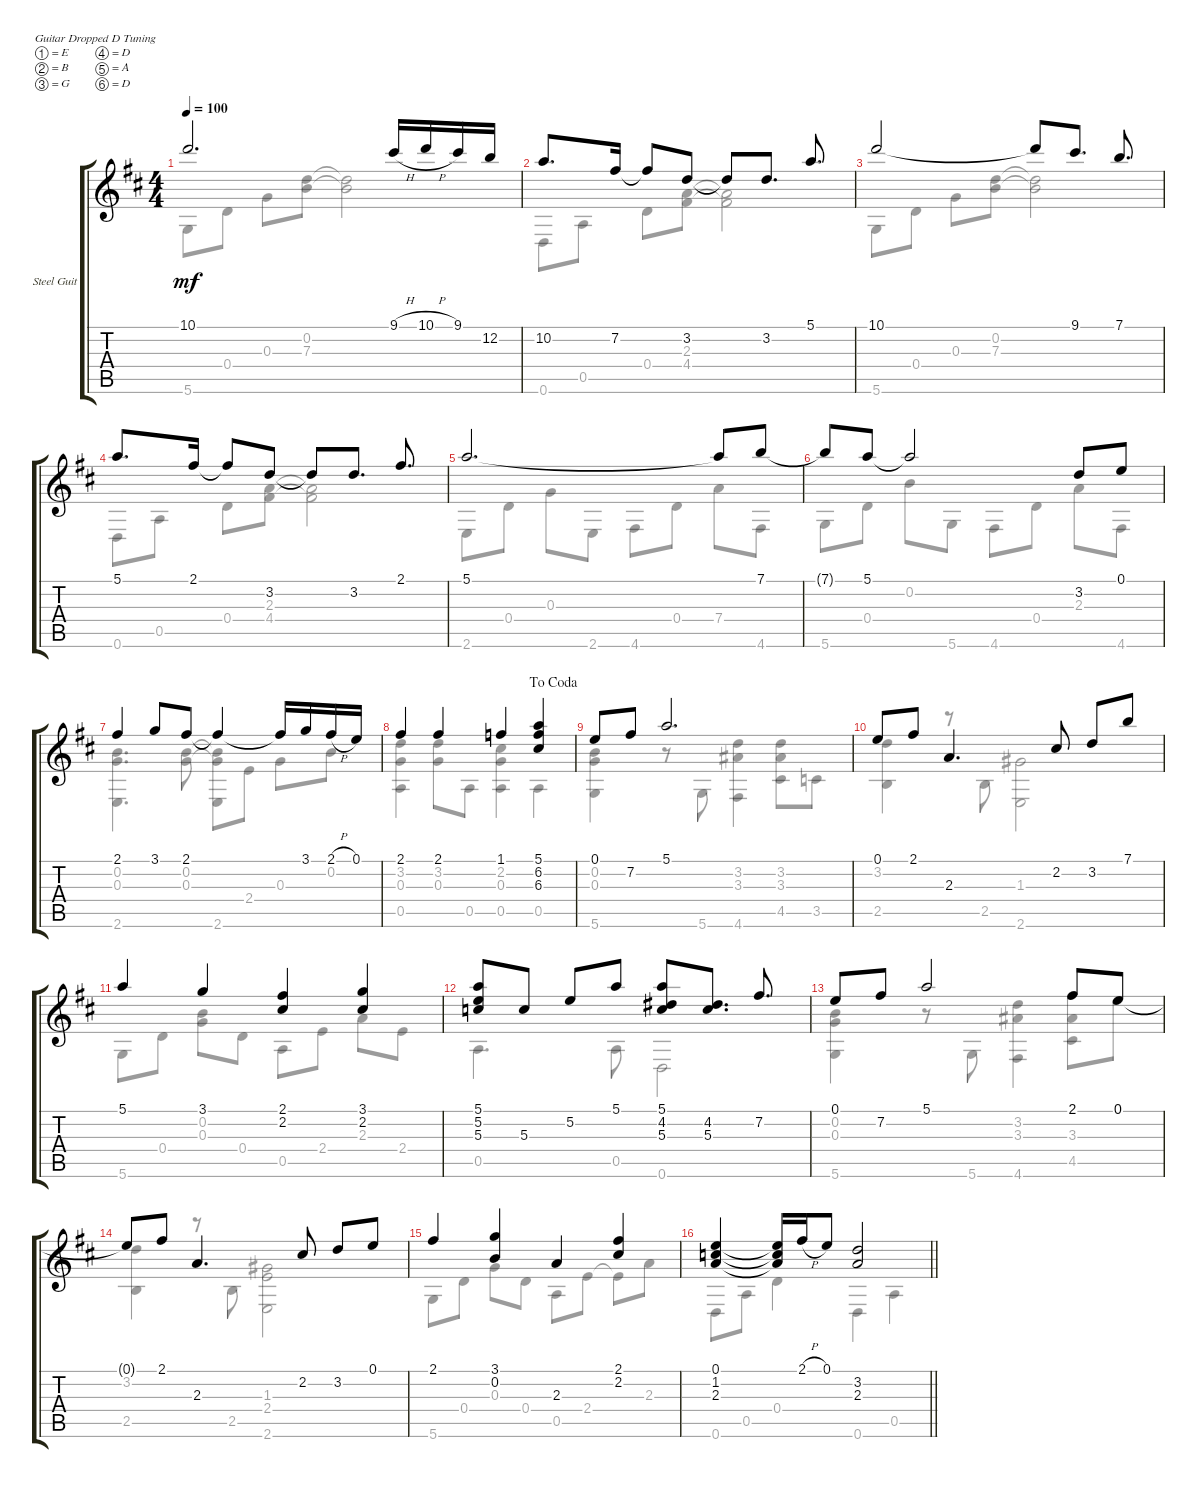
\defaultSystemsLayout 4
\bracketExtendMode groupsimilarinstruments
\firstSystemTrackNameOrientation horizontal
\otherSystemsTrackNameOrientation horizontal
\track ("Steel Guitar" "Steel Guit") {instrument acousticguitarsteel}
\staff {score tabs}
\tuning (E4 B3 G3 D3 A2 D2)
\voice
\ts (4 4)
\tempo 100
\clef g2
\ks d
10.1.2{d dy mf} 9.1{h}.16 10.1{h}.16 9.1.16 12.2.16 |
10.2.8{d} 7.2.16 7.2{t}.8 3.2.8 3.2{t}.8 3.2.8{d} 5.1.8{d} |
10.1.2 10.1{t}.8 9.1.8{d} 7.1.8{d} |
5.1.8{d} 2.1.16 2.1{t}.8 3.2.8 3.2{t}.8 3.2.8{d} 2.1.8{d} |
5.1.2{d} 5.1{t}.8 7.1.8 |
7.1{t}.8 5.1.8 5.1{t}.2 3.2.8 0.1.8 |
2.1.4 3.1.8 2.1.8 2.1{t}.4 2.1{t}.16 3.1.16 2.1{h}.16 0.1.16 |
\jump dacoda
2.1.4 2.1.4 1.1.4 (5.1 6.2 6.3).4 |
0.1.8 7.2.8 5.1.2{d} |
0.1.8 2.1.8 2.3.4{d} 2.2.8 3.2.8 7.1.8 |
5.1.4 3.1.4 (2.1 2.2).4 (3.1 2.2).4 |
(5.1 5.2 5.3).8 5.3.8 5.2.8 5.1.8 (5.3 4.2 5.1).8 (5.3 4.2).8{d} 7.2.8{d} |
0.1.8 7.2.8 5.1.2 2.1.8 0.1.8 |
0.1{t}.8 2.1.8 2.3.4{d} 2.2.8 3.2.8 0.1.8 |
2.1.4 (3.1 0.2).4 2.3.4 (2.1 2.2).4 |
\scale
0.416667
\barLineRight lightlight
(0.1 1.2 2.3).4 (0.1{t} 2.3{t} 1.2{t}).16 2.1{h}.16 0.1.8 (3.2 2.3).2
\voice
\clef g2
\ottava regular
\simile none
\ks d
5.6.8{dy mf} 0.4.8 0.3.8 (0.2 7.3).8 (0.2{t} 7.3{t}).2 |
0.6.8 0.5.8 0.4.8 (4.4 2.3).8 (4.4{t} 2.3{t}).2 |
5.6.8 0.4.8 0.3.8 (0.2 7.3).8 (0.2{t} 7.3{t}).2 |
0.6.8 0.5.8 0.4.8 (2.3 4.4).8 (4.4{t} 2.3{t}).2 |
2.6.8 0.4.8 0.3.8 2.6.8 4.6.8 0.4.8 7.4.8 4.6.8 |
5.6.8 0.4.8 0.2.8 5.6.8 4.6.8 0.4.8 2.3.8 4.6.8 |
(2.6 0.3 0.2).4{d} (0.2 0.3).8 (0.3{t} 0.2{t} 2.6).8 2.4.8 0.3.8 0.2.8 |
(0.5 3.2 0.3).4 (3.2 0.3).8 0.5.8 (2.2 0.3 0.5).4 0.5.4 |
(5.6 0.2 0.3).4 r.8 5.6.8 (4.6 3.3 3.2).4 (3.2 4.5 3.3).8 3.5.8 |
(2.5 3.2).4 r.8 2.5.8 (2.6 1.3).2 |
5.6.8 0.4.8 (0.2 0.3).8 0.4.8 0.5.8 2.4.8 2.3.8 2.4.8 |
0.5.4{d} 0.5.8 0.6.2 |
(5.6 0.2 0.3).4 r.8 5.6.8 (4.6 3.3 3.2).4 (4.5 2.1 3.3).8 0.1.8 |
(2.5 3.2).4 r.8 2.5.8 (2.6 1.3 2.4).2 |
5.6.8 0.4.8 0.3.8 0.4.8 0.5.8 2.4.8 2.4{t}.8 2.3.8 |
\scale
0.416667
\barLineRight lightlight
0.6.8 0.5.8 0.4.4 0.6.4 0.5.4
